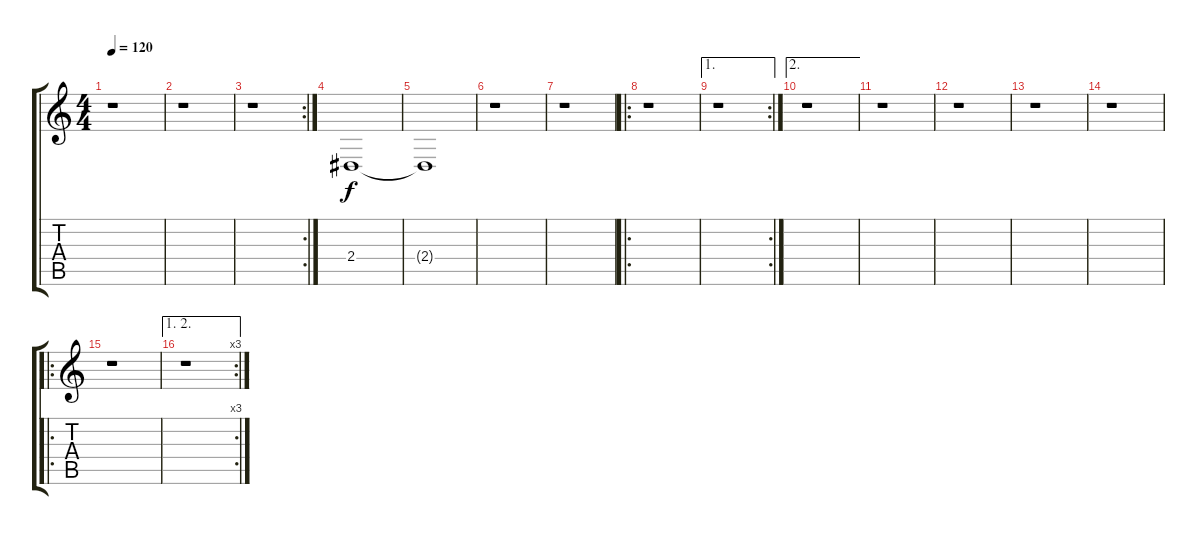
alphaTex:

\track "" {instrument choiraahs}
\staff {score tabs}
\tuning (Eb4 Bb3 Gb3 Db3 Ab2 Eb2) {hide}
\ts (4 4)
\tempo 120
\clef g2
\ks c
r.1{dy f} |
r.1 |
\rc 2
r.1 |
2.4.1 |
2.4{t}.1 |
r.1 |
r.1 |
\ro
r.1 |
\ae 1
\rc 2
r.1 |
\ae 2
r.1 |
r.1 |
r.1 |
r.1 |
r.1 |
\ro
r.1 |
\ae (1 2)
\rc 3
r.1
